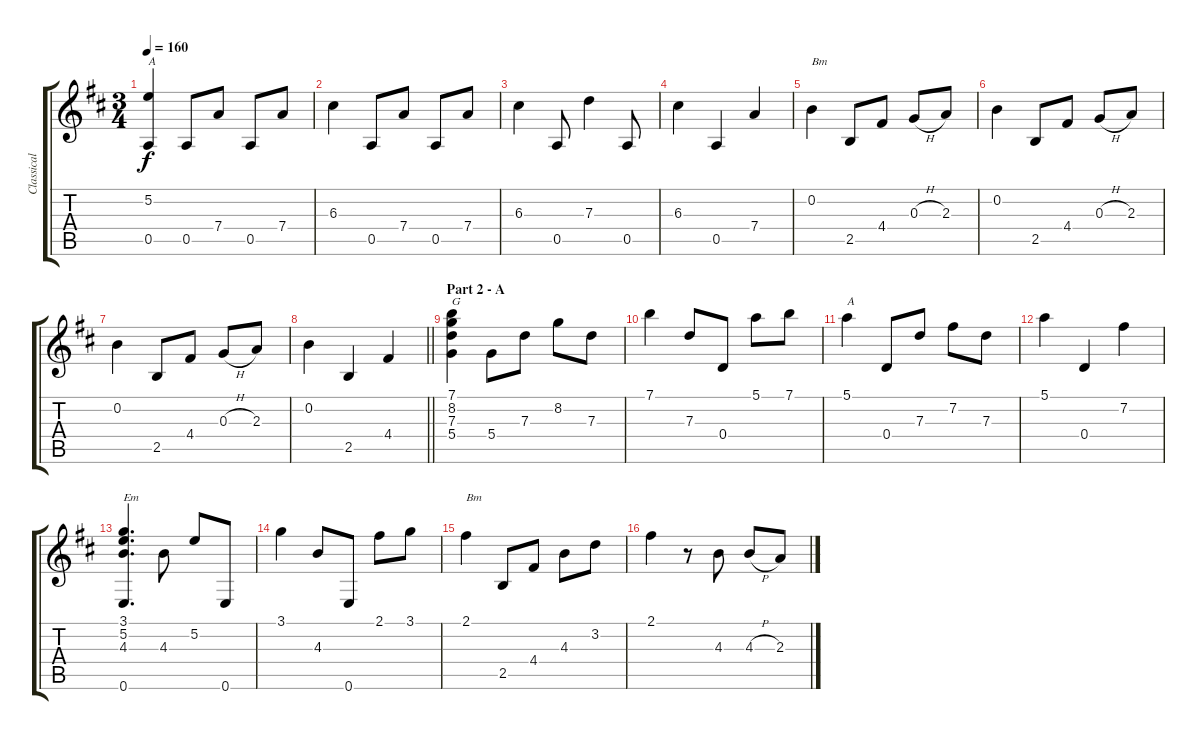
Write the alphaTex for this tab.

\track ("Classical Guitar" "Classical ") {instrument acousticguitarnylon}
\staff {score tabs}
\tuning (E4 B3 G3 D3 A2 E2) {hide}
\ts (3 4)
\tempo 160
\clef g2
\ks bminor
(5.2 0.5).4{txt "A" dy f} 0.5.8 7.4.8 0.5.8 7.4.8 |
6.3.4 0.5.8 7.4.8 0.5.8 7.4.8 |
6.3.4 0.5.8 7.3.4 0.5.8 |
6.3.4 0.5.4 7.4.4 |
0.2.4{txt "Bm"} 2.5.8 4.4.8 0.3{h}.8 2.3.8 |
0.2.4 2.5.8 4.4.8 0.3{h}.8 2.3.8 |
0.2.4 2.5.8 4.4.8 0.3{h}.8 2.3.8 |
\barLineRight lightlight
0.2.4 2.5.4 4.4.4 |
\section ("" "Part 2 - A")
(7.1 8.2 7.3 5.4).4{txt "G"} 5.4.8 7.3.8 8.2.8 7.3.8 |
7.1.4 7.3.8 0.4.8 5.1.8 7.1.8 |
5.1.4{txt "A"} 0.4.8 7.3.8 7.2.8 7.3.8 |
5.1.4 0.4.4 7.2.4 |
(3.1 5.2 4.3 0.6).4{d txt "Em"} 4.3.8 5.2.8 0.6.8 |
3.1.4 4.3.8 0.6.8 2.1.8 3.1.8 |
2.1.4{txt "Bm"} 2.5.8 4.4.8 4.3.8 3.2.8 |
2.1.4 r.8 4.3.8 4.3{h}.8 2.3.8
